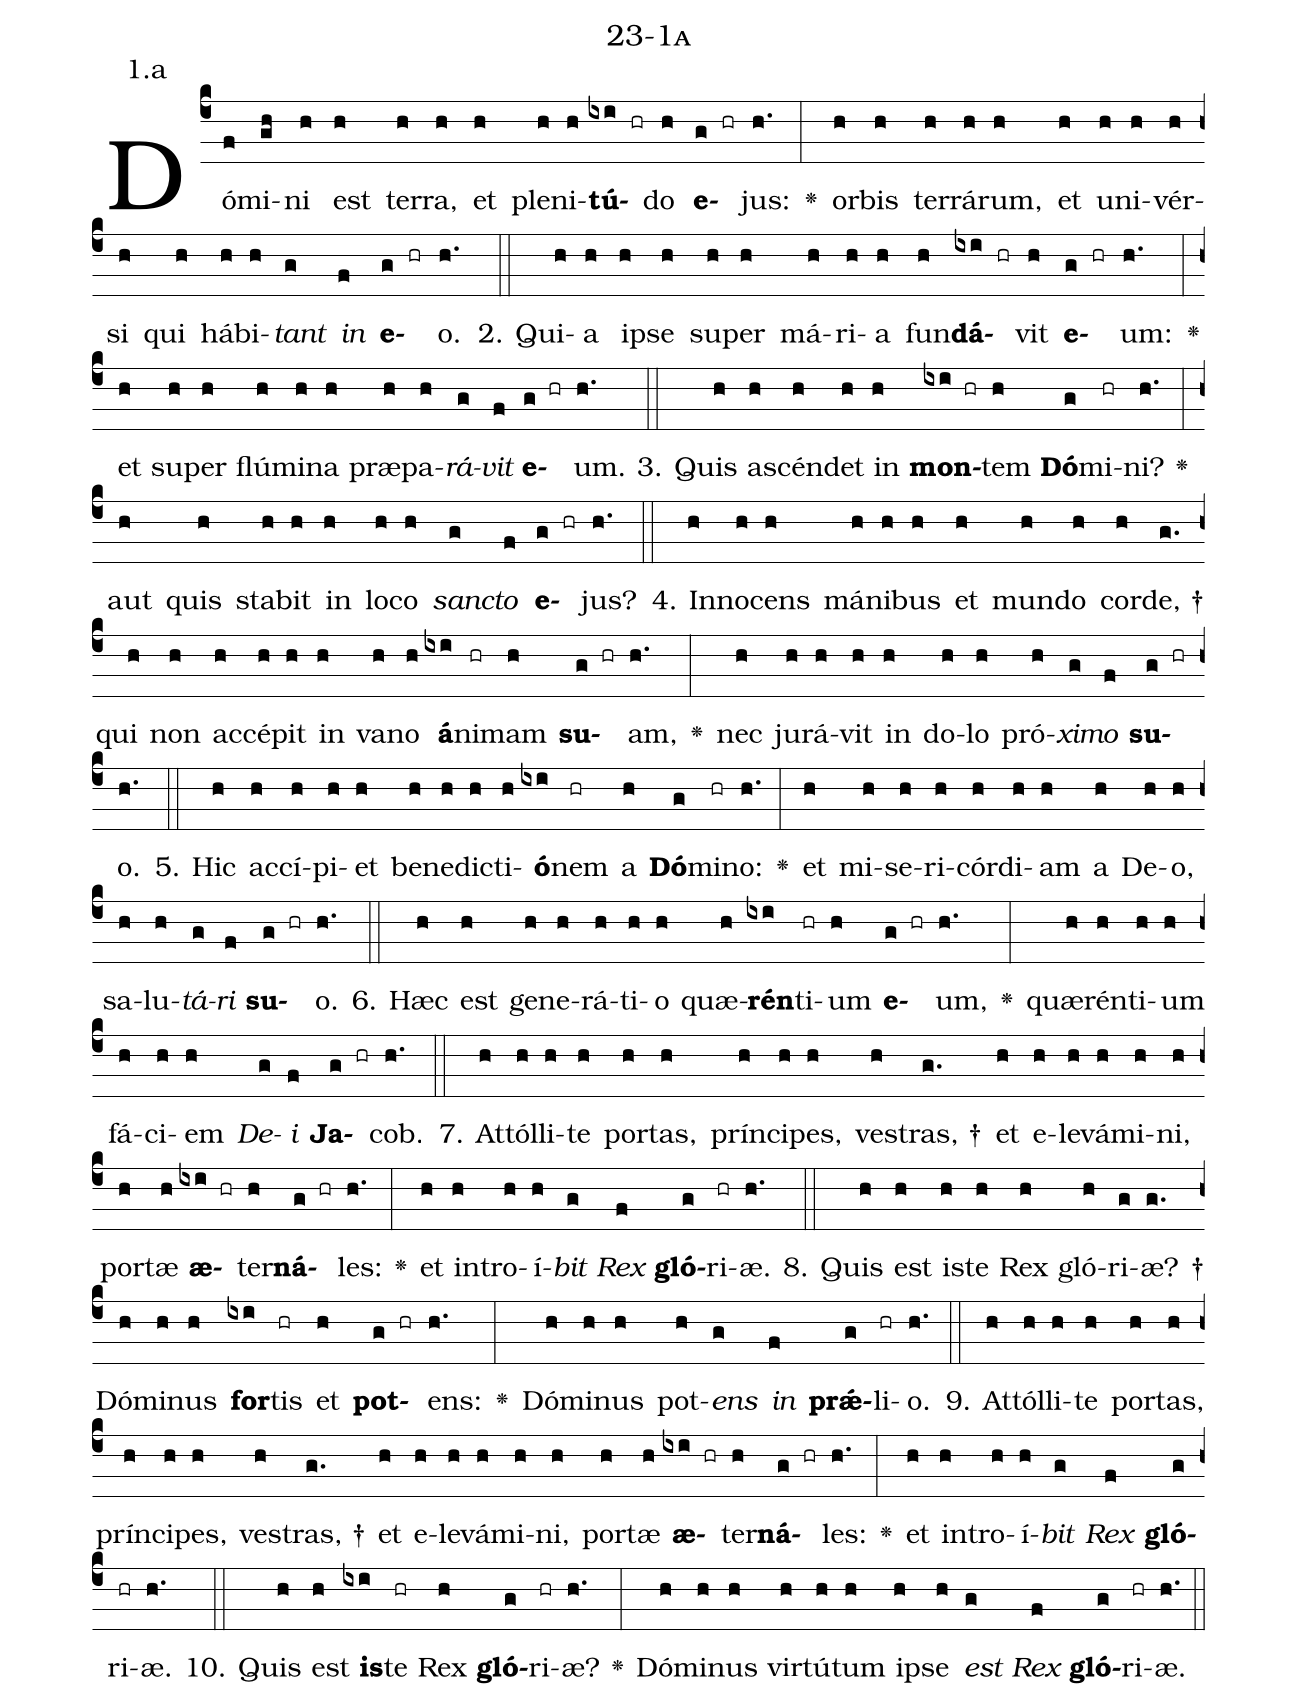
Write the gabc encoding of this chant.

name: 23-1a;
annotation: 1.a;
%%
(c4)Dó(f)mi(gh)ni(h) est(h) ter(h)ra,(h) et(h) ple(h)ni(h)<b>tú</b>(ixi hr)do(h) <b>e</b>(g hr)jus:(h.) <v>\greheightstar</v>(:) or(h)bis(h) ter(h)rá(h)rum,(h) et(h) u(h)ni(h)vér(h)si(h) qui(h) há(h)bi(h)<i>tant</i>(g) <i>in</i>(f) <b>e</b>(g hr)o.(h.) (::)
2. Qui(h)a(h) ip(h)se(h) su(h)per(h) má(h)ri(h)a(h) fun(h)<b>dá</b>(ixi hr)vit(h) <b>e</b>(g hr)um:(h.) <v>\greheightstar</v>(:) et(h) su(h)per(h) flú(h)mi(h)na(h) præ(h)pa(h)<i>rá</i>(g)<i>vit</i>(f) <b>e</b>(g hr)um.(h.) (::)
3. Quis(h) a(h)scén(h)det(h) in(h) <b>mon</b>(ixi hr)tem(h) <b>Dó</b>(g)mi(hr)ni?(h.) <v>\greheightstar</v>(:) aut(h) quis(h) sta(h)bit(h) in(h) lo(h)co(h) <i>sanc</i>(g)<i>to</i>(f) <b>e</b>(g hr)jus?(h.) (::)
4. In(h)no(h)cens(h) má(h)ni(h)bus(h) et(h) mun(h)do(h) cor(h)de, †(g.) qui(h) non(h) ac(h)cé(h)pit(h) in(h) va(h)no(h) <b>á</b>(ixi)ni(hr)mam(h) <b>su</b>(g hr)am,(h.) <v>\greheightstar</v>(:) nec(h) ju(h)rá(h)vit(h) in(h) do(h)lo(h) pró(h)<i>xi</i>(g)<i>mo</i>(f) <b>su</b>(g hr)o.(h.) (::)
5. Hic(h) ac(h)cí(h)pi(h)et(h) be(h)ne(h)dic(h)ti(h)<b>ó</b>(ixi)nem(hr) a(h) <b>Dó</b>(g)mi(hr)no:(h.) <v>\greheightstar</v>(:) et(h) mi(h)se(h)ri(h)cór(h)di(h)am(h) a(h) De(h)o,(h) sa(h)lu(h)<i>tá</i>(g)<i>ri</i>(f) <b>su</b>(g hr)o.(h.) (::)
6. Hæc(h) est(h) ge(h)ne(h)rá(h)ti(h)o(h) quæ(h)<b>rén</b>(ixi)ti(hr)um(h) <b>e</b>(g hr)um,(h.) <v>\greheightstar</v>(:) quæ(h)rén(h)ti(h)um(h) fá(h)ci(h)em(h) <i>De</i>(g)<i>i</i>(f) <b>Ja</b>(g hr)cob.(h.) (::)
7. At(h)tól(h)li(h)te(h) por(h)tas,(h) prín(h)ci(h)pes,(h) ves(h)tras, †(g.) et(h) e(h)le(h)vá(h)mi(h)ni,(h) por(h)tæ(h) <b>æ</b>(ixi hr)ter(h)<b>ná</b>(g hr)les:(h.) <v>\greheightstar</v>(:) et(h) in(h)tro(h)í(h)<i>bit</i>(g) <i>Rex</i>(f) <b>gló</b>(g)ri(hr)æ.(h.) (::)
8. Quis(h) est(h) is(h)te(h) Rex(h) gló(h)ri(g)æ? †(g.) Dó(h)mi(h)nus(h) <b>for</b>(ixi)tis(hr) et(h) <b>pot</b>(g hr)ens:(h.) <v>\greheightstar</v>(:) Dó(h)mi(h)nus(h) pot(h)<i>ens</i>(g) <i>in</i>(f) <b>prǽ</b>(g)li(hr)o.(h.) (::)
9. At(h)tól(h)li(h)te(h) por(h)tas,(h) prín(h)ci(h)pes,(h) ves(h)tras, †(g.) et(h) e(h)le(h)vá(h)mi(h)ni,(h) por(h)tæ(h) <b>æ</b>(ixi hr)ter(h)<b>ná</b>(g hr)les:(h.) <v>\greheightstar</v>(:) et(h) in(h)tro(h)í(h)<i>bit</i>(g) <i>Rex</i>(f) <b>gló</b>(g)ri(hr)æ.(h.) (::)
10. Quis(h) est(h) <b>is</b>(ixi)te(hr) Rex(h) <b>gló</b>(g)ri(hr)æ?(h.) <v>\greheightstar</v>(:) Dó(h)mi(h)nus(h) vir(h)tú(h)tum(h) ip(h)se(h) <i>est</i>(g) <i>Rex</i>(f) <b>gló</b>(g)ri(hr)æ.(h.) (::)
